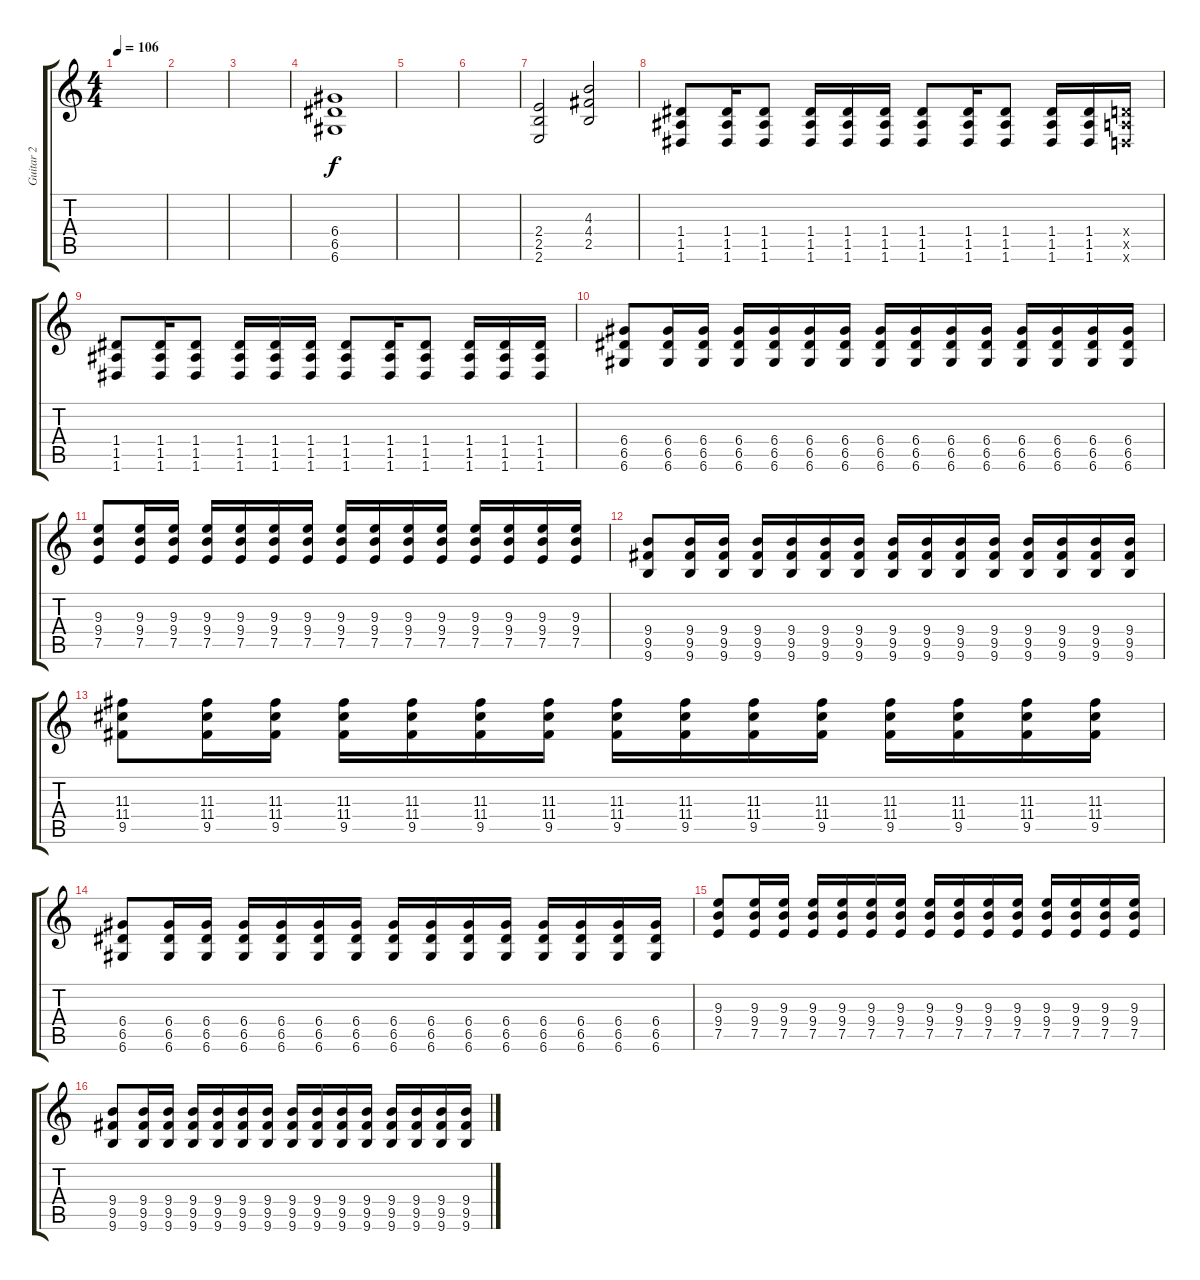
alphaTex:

\track ("Guitar 2" "Guitar 2") {instrument overdrivenguitar}
\staff {score tabs}
\tuning (E4 B3 G3 D3 A2 D2) {hide}
\ts (4 4)
\tempo 106
\clef g2
\ks c
|
|
|
(6.4 6.5 6.6).1 |
|
|
(2.4 2.5 2.6).2{dy f} (4.3 4.4 2.5).2 |
(1.4 1.5 1.6).8 (1.4 1.5 1.6).16 (1.4 1.5 1.6).8 (1.4 1.5 1.6).16 (1.4 1.5 1.6).16 (1.4 1.5 1.6).16 (1.4 1.5 1.6).8 (1.4 1.5 1.6).16 (1.4 1.5 1.6).8 (1.4 1.5 1.6).16 (1.4 1.5 1.6).16 (0.4{x} 0.5{x} 0.6{x}).16 |
(1.4 1.5 1.6).8 (1.4 1.5 1.6).16 (1.4 1.5 1.6).8 (1.4 1.5 1.6).16 (1.4 1.5 1.6).16 (1.4 1.5 1.6).16 (1.4 1.5 1.6).8 (1.4 1.5 1.6).16 (1.4 1.5 1.6).8 (1.4 1.5 1.6).16 (1.4 1.5 1.6).16 (1.4 1.5 1.6).16 |
(6.4 6.5 6.6).8 (6.4 6.5 6.6).16 (6.4 6.5 6.6).16 (6.4 6.5 6.6).16 (6.4 6.5 6.6).16 (6.4 6.5 6.6).16 (6.4 6.5 6.6).16 (6.4 6.5 6.6).16 (6.4 6.5 6.6).16 (6.4 6.5 6.6).16 (6.4 6.5 6.6).16 (6.4 6.5 6.6).16 (6.4 6.5 6.6).16 (6.4 6.5 6.6).16 (6.4 6.5 6.6).16 |
(9.3 9.4 7.5).8 (9.3 9.4 7.5).16 (9.3 9.4 7.5).16 (9.3 9.4 7.5).16 (9.3 9.4 7.5).16 (9.3 9.4 7.5).16 (9.3 9.4 7.5).16 (9.3 9.4 7.5).16 (9.3 9.4 7.5).16 (9.3 9.4 7.5).16 (9.3 9.4 7.5).16 (9.3 9.4 7.5).16 (9.3 9.4 7.5).16 (9.3 9.4 7.5).16 (9.3 9.4 7.5).16 |
(9.4 9.5 9.6).8 (9.4 9.5 9.6).16 (9.4 9.5 9.6).16 (9.4 9.5 9.6).16 (9.4 9.5 9.6).16 (9.4 9.5 9.6).16 (9.4 9.5 9.6).16 (9.4 9.5 9.6).16 (9.4 9.5 9.6).16 (9.4 9.5 9.6).16 (9.4 9.5 9.6).16 (9.4 9.5 9.6).16 (9.4 9.5 9.6).16 (9.4 9.5 9.6).16 (9.4 9.5 9.6).16 |
(11.3 11.4 9.5).8 (11.3 11.4 9.5).16 (11.3 11.4 9.5).16 (11.3 11.4 9.5).16 (11.3 11.4 9.5).16 (11.3 11.4 9.5).16 (11.3 11.4 9.5).16 (11.3 11.4 9.5).16 (11.3 11.4 9.5).16 (11.3 11.4 9.5).16 (11.3 11.4 9.5).16 (11.3 11.4 9.5).16 (11.3 11.4 9.5).16 (11.3 11.4 9.5).16 (11.3 11.4 9.5).16 |
(6.4 6.5 6.6).8 (6.4 6.5 6.6).16 (6.4 6.5 6.6).16 (6.4 6.5 6.6).16 (6.4 6.5 6.6).16 (6.4 6.5 6.6).16 (6.4 6.5 6.6).16 (6.4 6.5 6.6).16 (6.4 6.5 6.6).16 (6.4 6.5 6.6).16 (6.4 6.5 6.6).16 (6.4 6.5 6.6).16 (6.4 6.5 6.6).16 (6.4 6.5 6.6).16 (6.4 6.5 6.6).16 |
(9.3 9.4 7.5).8 (9.3 9.4 7.5).16 (9.3 9.4 7.5).16 (9.3 9.4 7.5).16 (9.3 9.4 7.5).16 (9.3 9.4 7.5).16 (9.3 9.4 7.5).16 (9.3 9.4 7.5).16 (9.3 9.4 7.5).16 (9.3 9.4 7.5).16 (9.3 9.4 7.5).16 (9.3 9.4 7.5).16 (9.3 9.4 7.5).16 (9.3 9.4 7.5).16 (9.3 9.4 7.5).16 |
(9.4 9.5 9.6).8 (9.4 9.5 9.6).16 (9.4 9.5 9.6).16 (9.4 9.5 9.6).16 (9.4 9.5 9.6).16 (9.4 9.5 9.6).16 (9.4 9.5 9.6).16 (9.4 9.5 9.6).16 (9.4 9.5 9.6).16 (9.4 9.5 9.6).16 (9.4 9.5 9.6).16 (9.4 9.5 9.6).16 (9.4 9.5 9.6).16 (9.4 9.5 9.6).16 (9.4 9.5 9.6).16
